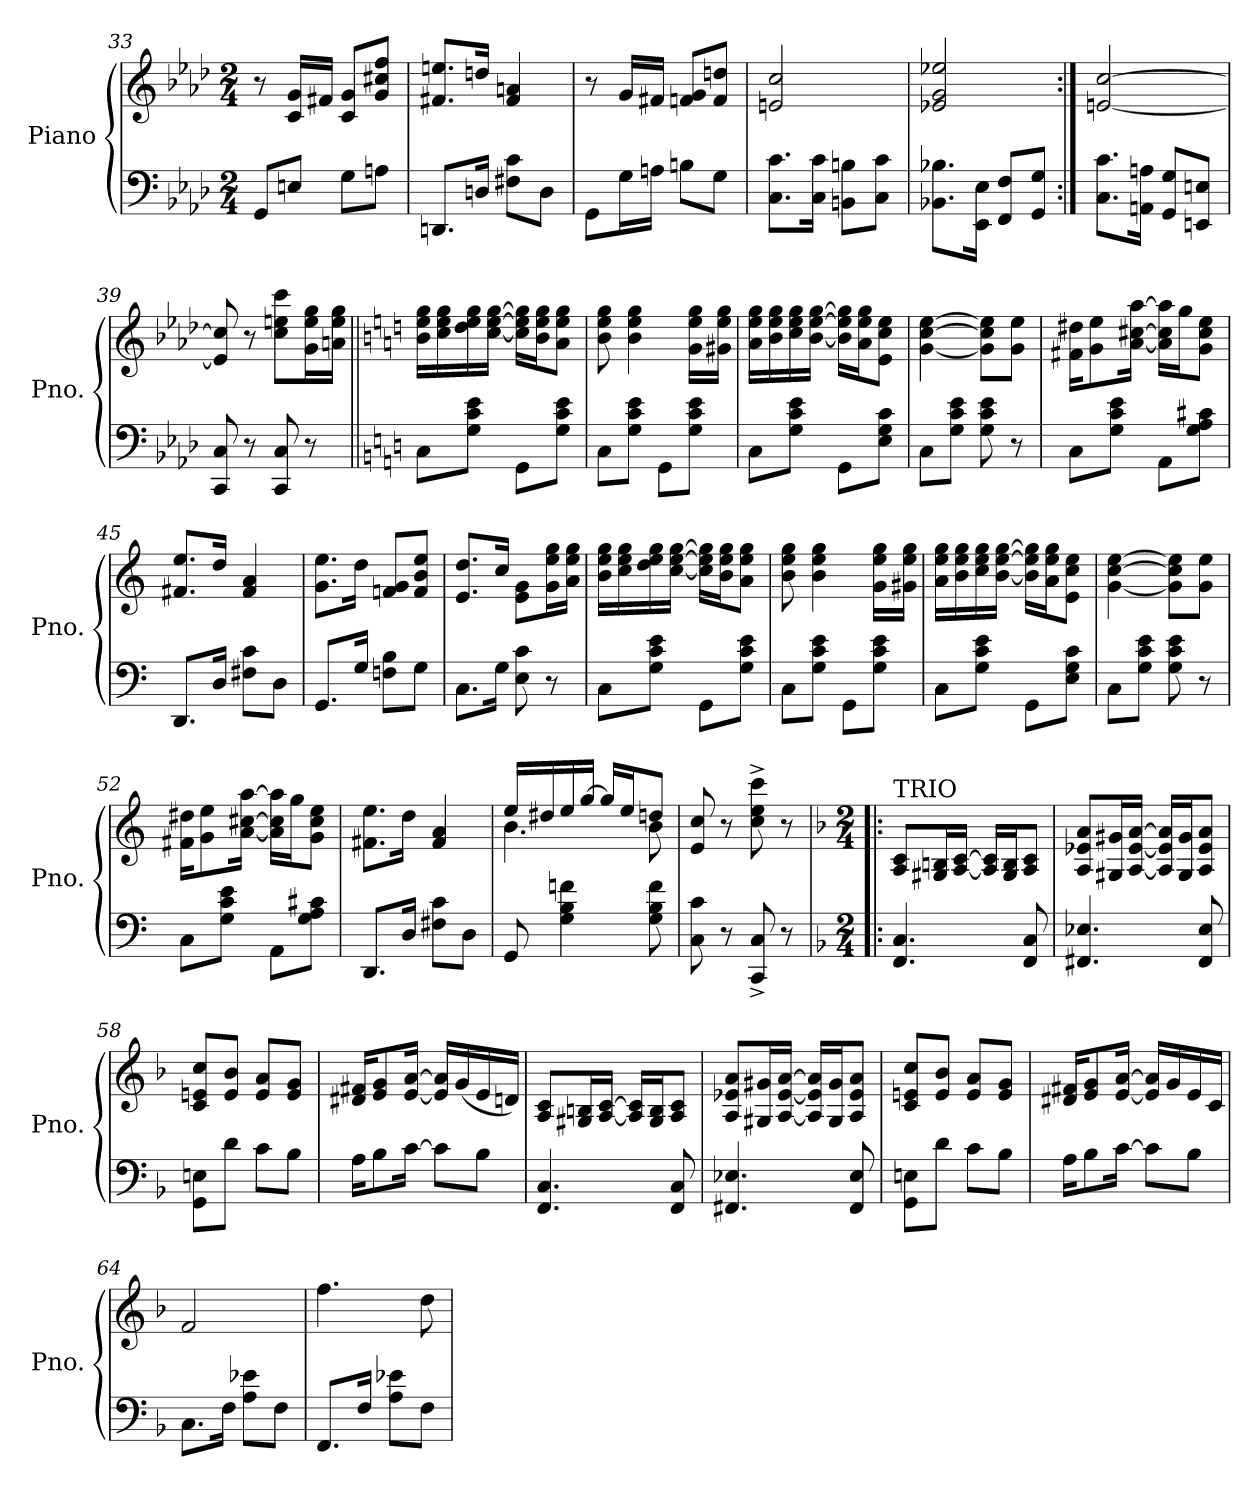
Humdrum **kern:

**kern	**kern
*part1	*part1
*staff2	*staff1
*I"Piano	*
*I'Pno.	*
*clefF4	*clefG2
*k[b-e-a-d-]	*k[b-e-a-d-]
*M2/4	*M2/4
=33	=33
8GG/L	8r
8En/J	16c/ 16g/LL
.	16f#X/JJ
8G\L	8c/ 8g/L
8An\J	8g/ 8cc#X/ 8ff/J
!!LO:LB:g=z
=34	=34
8.DDn/L	8.f#X/ 8.een/L
16Dn/Jk	16ddn/Jk
8F#X\ 8c\L	4f#/ 4an/
8D\J	.
=35	=35
8GG\L	8r
16G\L	16g/LL
16An\JJ	16f#X/JJ
8Bn\L	8fn/ 8g/L
8G\J	8f/ 8ddn/J
=36	=36
8.C\ 8.c\L	2en/ 2cc/
16C\ 16c\Jk	.
8BBn\ 8Bn\L	.
8C\ 8c\J	.
=37	=37
8.BB-X\ 8.B-X\L	2e-X/ 2g/ 2ee-X/
16EE-\ 16E-\Jk	.
8FF/ 8F/L	.
8GG/ 8G/J	.
=38:|!	=38:|!
8.C\ 8.c\L	[2en/ [2cc/
16AAn\ 16An\Jk	.
8GG/ 8G/L	.
8EEn/ 8En/J	.
=39	=39
8CC/ 8C/	8e/] 8cc/]
8r	8r
8CC/ 8C/	8cc\ 8een\ 8ccc\L
8r	16g\ 16ee\ 16gg\L
.	16an\ 16ee\ 16gg\JJ
!!LO:LB:g=z
=40||	=40||
*k[]	*k[]
8C\L	16b\ 16ee\ 16gg\LL
.	16cc\ 16ee\ 16gg\
8G\ 8c\ 8e\J	16dd\ 16ee\ 16gg\
.	[16cc\ [16ee\ [16gg\JJ
8GG\L	16cc\] 16ee\] 16gg\]LL
.	16b\ 16ee\ 16gg\J
8G\ 8c\ 8e\J	8a\ 8ee\ 8gg\J
=41	=41
8C\L	8b\ 8ee\ 8gg\
8G\ 8c\ 8e\J	4b\ 4ee\ 4gg\
8GG\L	.
8G\ 8c\ 8e\J	16g\ 16ee\ 16gg\LL
.	16g#X\ 16ee\ 16gg\JJ
=42	=42
8C\L	16a\ 16ee\ 16gg\LL
.	16b\ 16ee\ 16gg\
8G\ 8c\ 8e\J	16cc\ 16ee\ 16gg\
.	[16b\ [16ee\ [16gg\JJ
8GG\L	16b\] 16ee\] 16gg\]LL
.	16a\ 16ee\ 16gg\J
8E\ 8G\ 8c\J	8e\ 8cc\ 8ee\J
=43	=43
8C\L	[4g\ [4cc\ [4ee\
8G\ 8c\ 8e\J	.
8G\ 8c\ 8e\	8g\] 8cc\] 8ee\]L
8r	8g\ 8ee\J
=44	=44
8C\L	16f#X\ 16dd#X\KL
.	8g\ 8ee\
8G\ 8c\ 8e\J	.
.	[16a\ [16cc#X\ [16aa\Jk
8AA\L	16a\] 16cc#\] 16aa\]LL
.	16gg\J
8G\ 8A\ 8c#X\J	8g\ 8cc#\ 8ee\J
!!LO:LB:g=z
=45	=45
8.DD/L	8.f#X/ 8.ee/L
16D/Jk	16dd/Jk
8F#X\ 8c\L	4f#/ 4a/
8D\J	.
=46	=46
8.GG/L	8.g\ 8.ee\L
16G/Jk	16dd\Jk
8Fn\ 8B\L	8fn/ 8g/L
8G\J	8f/ 8b/ 8ee/J
=47	=47
8.C\L	8.e/ 8.dd/L
16G\Jk	16cc/Jk
8E\ 8c\	8e\ 8g\L
8r	16g\ 16ee\ 16gg\L
.	16a\ 16ee\ 16gg\JJ
=48	=48
8C\L	16b\ 16ee\ 16gg\LL
.	16cc\ 16ee\ 16gg\
8G\ 8c\ 8e\J	16dd\ 16ee\ 16gg\
.	[16cc\ [16ee\ [16gg\JJ
8GG\L	16cc\] 16ee\] 16gg\]LL
.	16b\ 16ee\ 16gg\J
8G\ 8c\ 8e\J	8a\ 8ee\ 8gg\J
=49	=49
8C\L	8b\ 8ee\ 8gg\
8G\ 8c\ 8e\J	4b\ 4ee\ 4gg\
8GG\L	.
8G\ 8c\ 8e\J	16g\ 16ee\ 16gg\LL
.	16g#X\ 16ee\ 16gg\JJ
=50	=50
8C\L	16a\ 16ee\ 16gg\LL
.	16b\ 16ee\ 16gg\
8G\ 8c\ 8e\J	16cc\ 16ee\ 16gg\
.	[16b\ [16ee\ [16gg\JJ
8GG\L	16b\] 16ee\] 16gg\]LL
.	16a\ 16ee\ 16gg\J
8E\ 8G\ 8c\J	8e\ 8cc\ 8ee\J
!!LO:LB:g=z
=51	=51
8C\L	[4g\ [4cc\ [4ee\
8G\ 8c\ 8e\J	.
8G\ 8c\ 8e\	8g\] 8cc\] 8ee\]L
8r	8g\ 8ee\J
=52	=52
8C\L	16f#X\ 16dd#X\KL
.	8g\ 8ee\
8G\ 8c\ 8e\J	.
.	[16a\ [16cc#X\ [16aa\Jk
8AA\L	16a\] 16cc#\] 16aa\]LL
.	16gg\J
8G\ 8A\ 8c#X\J	8g\ 8cc#\ 8ee\J
=53	=53
8.DD/L	8.f#X\ 8.ee\L
16D/Jk	16dd\Jk
8F#X\ 8c\L	4f#/ 4a/
8D\J	.
=54	=54
*	*^
8GG/	16ee/LL	4.b\
.	16dd#X/	.
4G\ 4B\ 4fn\	16ee/	.
.	[16gg/JJ	.
.	16gg/LL]	.
.	16ee/J	.
8G\ 8B\ 8f\	8ddn/J	8b\
*	*v	*v
=55	=55
8C\ 8c\	8e/ 8cc/
8r	8r
8CC/^ 8C/^	8cc\^ 8ee\^ 8ccc\^
8r	8r
!!LO:PB:g=z
=56!|:	=56!|:
*k[b-]	*k[b-]
*M2/4	*M2/4
!	!LO:TX:a:t=TRIO
4.FF/ 4.C/	8A/ 8c/L
.	16G#X/ 16Bn/L
.	[16A/ [16c/JJ
.	16A/] 16c/]LL
.	16G#/ 16B/J
8FF/ 8C/	8A/ 8c/J
=57	=57
4.FF#X/ 4.E-X/	8A/ 8e-X/ 8a/L
.	16G#X/ 16g#X/L
.	[16A/ [16e-/ [16a/JJ
.	16A/] 16e-/] 16a/]LL
.	16G#/ 16g#/J
8FF#/ 8E-/	8A/ 8e-/ 8a/J
=58	=58
8GG\ 8En\L	8c/ 8en/ 8cc/L
8d\J	8e/ 8b-/J
8c\L	8e/ 8a/L
8B-\J	8e/ 8g/J
=59	=59
16A\KL	16d#X/ 16f#X/KL
8B-\	8e/ 8g/
[16c\Jk	[16e/ [16a/Jk
8c\L]	16e/] 16a/]LL
.	(16g/
8B-\J	16e/
.	16dn/JJ)
!!LO:LB:g=z
=60	=60
4.FF/ 4.C/	8A/ 8c/L
.	16G#X/ 16Bn/L
.	[16A/ [16c/JJ
.	16A/] 16c/]LL
.	16G#/ 16B/J
8FF/ 8C/	8A/ 8c/J
=61	=61
4.FF#X/ 4.E-X/	8A/ 8e-X/ 8a/L
.	16G#X/ 16g#X/L
.	[16A/ [16e-/ [16a/JJ
.	16A/] 16e-/] 16a/]LL
.	16G#/ 16g#/J
8FF#/ 8E-/	8A/ 8e-/ 8a/J
=62	=62
8GG\ 8En\L	8c/ 8en/ 8cc/L
8d\J	8e/ 8b-/J
8c\L	8e/ 8a/L
8B-\J	8e/ 8g/J
=63	=63
16A\KL	16d#X/ 16f#X/KL
8B-\	8e/ 8g/
[16c\Jk	[16e/ [16a/Jk
8c\L]	16e/] 16a/]LL
.	16g/
8B-\J	16e/
.	16c/JJ
!!LO:LB:g=z
=64	=64
8.C\L	2f/
16F\Jk	.
8A\ 8e-X\L	.
8F\J	.
=65	=65
8.FF/L	4.ff\
16F/Jk	.
8A\ 8e-X\L	.
8F\J	8dd\
=	=
*-	*-
